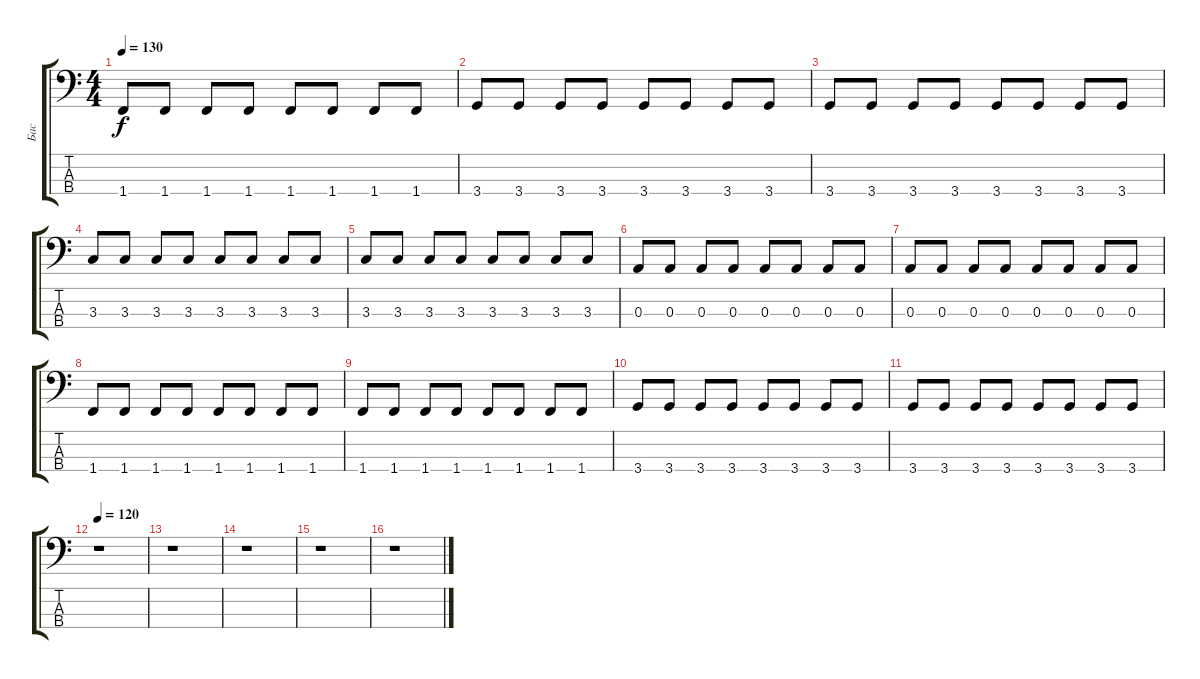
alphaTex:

\track ("Бас" "Бас") {instrument electricbasspick}
\staff {score tabs}
\tuning (G2 D2 A1 E1) {hide}
\ts (4 4)
\tempo 130
\clef f4
\ks c
1.4.8{dy f} 1.4.8 1.4.8 1.4.8 1.4.8 1.4.8 1.4.8 1.4.8 |
3.4.8 3.4.8 3.4.8 3.4.8 3.4.8 3.4.8 3.4.8 3.4.8 |
3.4.8 3.4.8 3.4.8 3.4.8 3.4.8 3.4.8 3.4.8 3.4.8 |
3.3.8 3.3.8 3.3.8 3.3.8 3.3.8 3.3.8 3.3.8 3.3.8 |
3.3.8 3.3.8 3.3.8 3.3.8 3.3.8 3.3.8 3.3.8 3.3.8 |
0.3.8 0.3.8 0.3.8 0.3.8 0.3.8 0.3.8 0.3.8 0.3.8 |
0.3.8 0.3.8 0.3.8 0.3.8 0.3.8 0.3.8 0.3.8 0.3.8 |
1.4.8 1.4.8 1.4.8 1.4.8 1.4.8 1.4.8 1.4.8 1.4.8 |
1.4.8 1.4.8 1.4.8 1.4.8 1.4.8 1.4.8 1.4.8 1.4.8 |
3.4.8 3.4.8 3.4.8 3.4.8 3.4.8 3.4.8 3.4.8 3.4.8 |
3.4.8 3.4.8 3.4.8 3.4.8 3.4.8 3.4.8 3.4.8 3.4.8 |
\tempo 120
r.1 |
r.1 |
r.1 |
r.1 |
r.1
